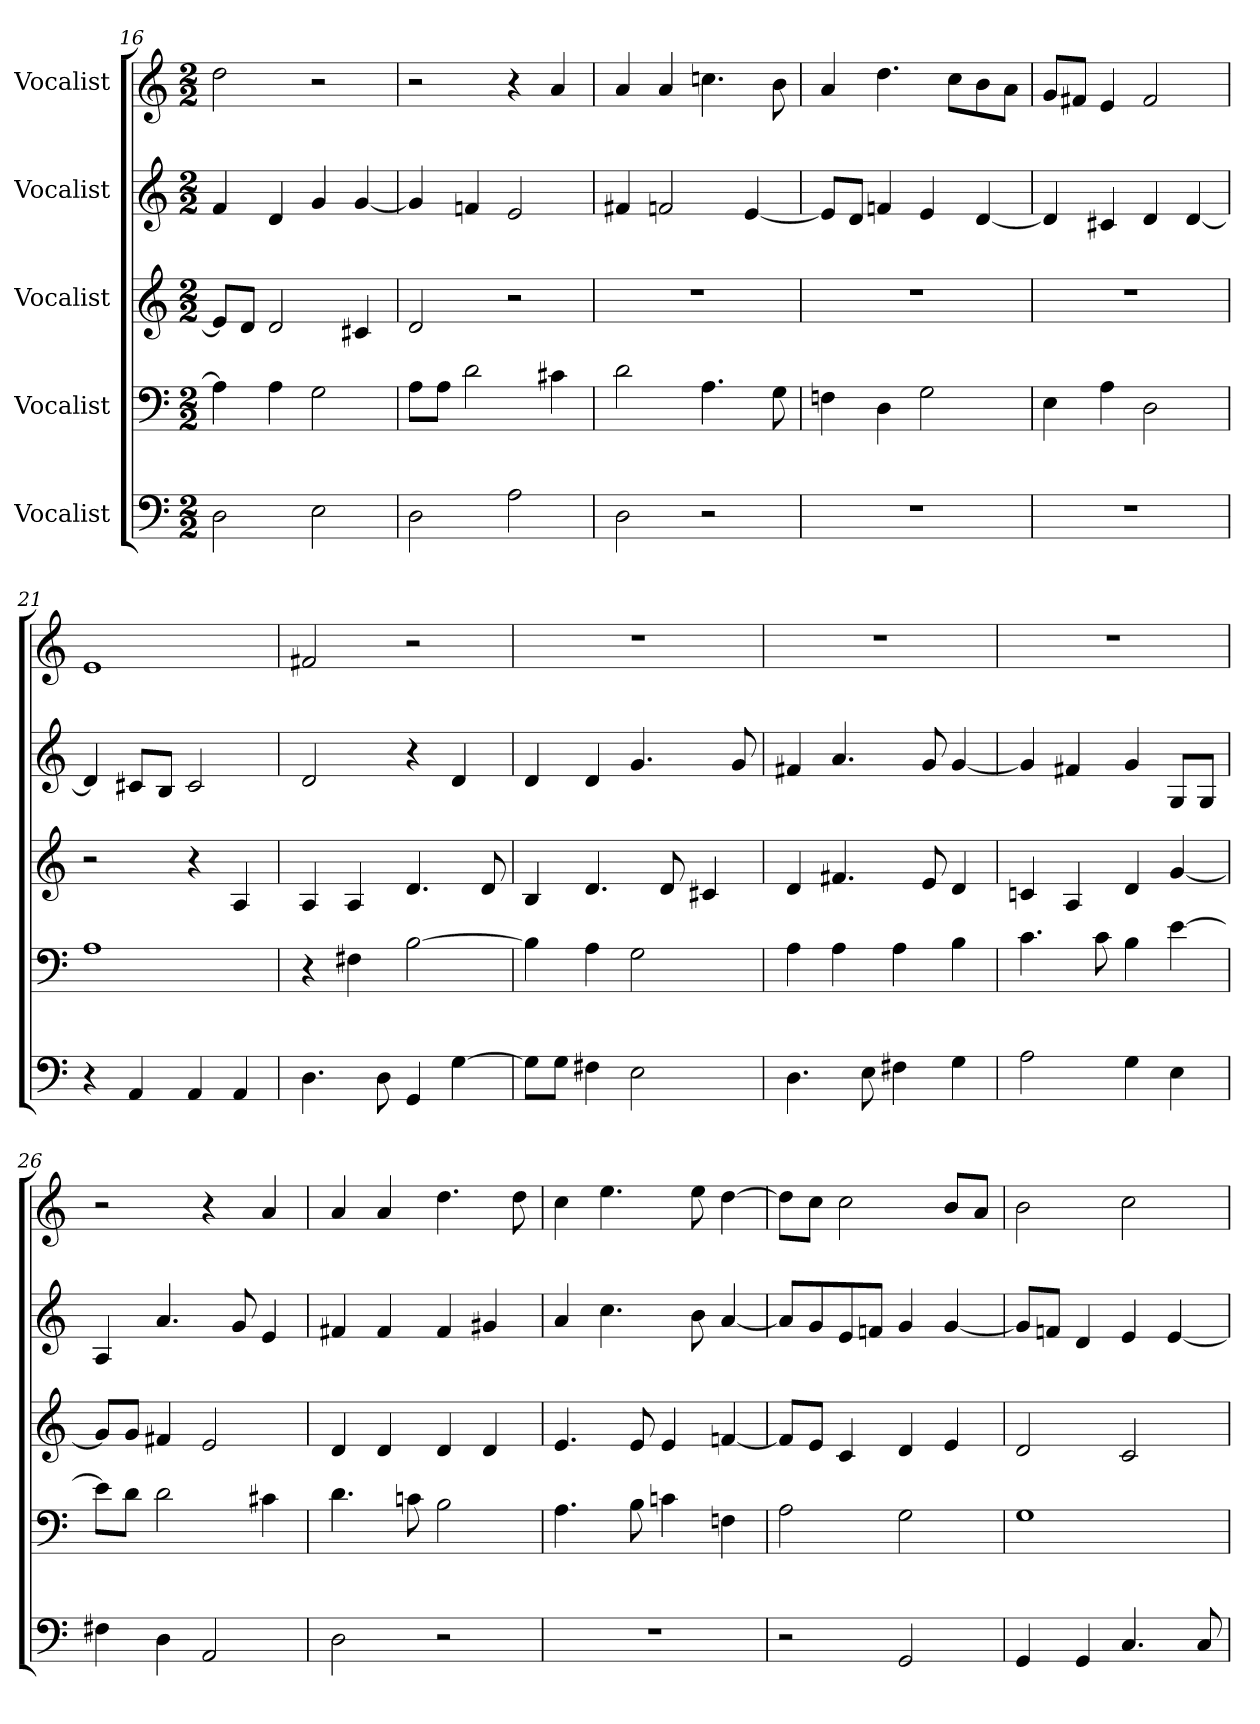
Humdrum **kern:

**kern	**kern	**kern	**kern	**kern
*part5	*part4	*part3	*part2	*part1
*staff5	*staff4	*staff3	*staff2	*staff1
*I"Vocalist	*I"Vocalist	*I"Vocalist	*I"Vocalist	*I"Vocalist
*M2/2	*M2/2	*M2/2	*M2/2	*M2/2
=16	=16	=16	=16	=16
2D	4A]	8eL]	4f	2dd
.	.	8dJ	.	.
.	4A	2d	4d	.
2E	2G	.	4g	2r
.	.	4c#X	[4g	.
=17	=17	=17	=17	=17
2D	8AL	2d	4g]	2r
.	8AJ	.	.	.
.	2d	.	4fn	.
2A	.	2r	2e	4r
.	4c#X	.	.	4a
=18	=18	=18	=18	=18
2D	2d	1r	4f#X	4a
.	.	.	2fn	4a
2r	4.A	.	.	4.ccn
.	.	.	[4e	.
.	8G	.	.	8b
=19	=19	=19	=19	=19
1r	4Fn	1r	8eL]	4a
.	.	.	8dJ	.
.	4D	.	4fn	4.dd
.	2G	.	4e	.
.	.	.	.	8ccL
.	.	.	[4d	8b
.	.	.	.	8aJ
=20	=20	=20	=20	=20
1r	4E	1r	4d]	8gL
.	.	.	.	8f#XJ
.	4A	.	4c#X	4e
.	2D	.	4d	2f#
.	.	.	[4d	.
=21	=21	=21	=21	=21
4r	1A	2r	4d]	1e
4AA	.	.	8c#XL	.
.	.	.	8BJ	.
4AA	.	4r	2c#	.
4AA	.	4A	.	.
=22	=22	=22	=22	=22
4.D	4r	4A	2d	2f#X
.	4F#X	4A	.	.
8D	.	.	.	.
4GG	[2B	4.d	4r	2r
[4G	.	.	4d	.
.	.	8d	.	.
=23	=23	=23	=23	=23
8GL]	4B]	4B	4d	1r
8GJ	.	.	.	.
4F#X	4A	4.d	4d	.
2E	2G	.	4.g	.
.	.	8d	.	.
.	.	4c#X	.	.
.	.	.	8g	.
=24	=24	=24	=24	=24
4.D	4A	4d	4f#X	1r
.	4A	4.f#X	4.a	.
8E	.	.	.	.
4F#X	4A	.	.	.
.	.	8e	8g	.
4G	4B	4d	[4g	.
=25	=25	=25	=25	=25
2A	4.c	4cn	4g]	1r
.	.	4A	4f#X	.
.	8c	.	.	.
4G	4B	4d	4g	.
4E	[4e	[4g	8GL	.
.	.	.	8GJ	.
=26	=26	=26	=26	=26
4F#X	8eL]	8gL]	4A	2r
.	8dJ	8gJ	.	.
4D	2d	4f#X	4.a	.
2AA	.	2e	.	4r
.	.	.	8g	.
.	4c#X	.	4e	4a
=27	=27	=27	=27	=27
2D	4.d	4d	4f#X	4a
.	.	4d	4f#	4a
.	8cn	.	.	.
2r	2B	4d	4f#	4.dd
.	.	4d	4g#X	.
.	.	.	.	8dd
=28	=28	=28	=28	=28
1r	4.A	4.e	4a	4cc
.	.	.	4.cc	4.ee
.	8B	8e	.	.
.	4cn	4e	.	.
.	.	.	8b	8ee
.	4Fn	[4fn	[4a	[4dd
=29	=29	=29	=29	=29
2r	2A	8fL]	8aL]	8ddL]
.	.	8eJ	8g	8ccJ
.	.	4c	8e	2cc
.	.	.	8fnJ	.
2GG	2G	4d	4g	.
.	.	4e	[4g	8bL
.	.	.	.	8aJ
=30	=30	=30	=30	=30
4GG	1G	2d	8gL]	2b
.	.	.	8fnJ	.
4GG	.	.	4d	.
4.C	.	2c	4e	2cc
.	.	.	[4e	.
8C	.	.	.	.
=	=	=	=	=
*-	*-	*-	*-	*-
